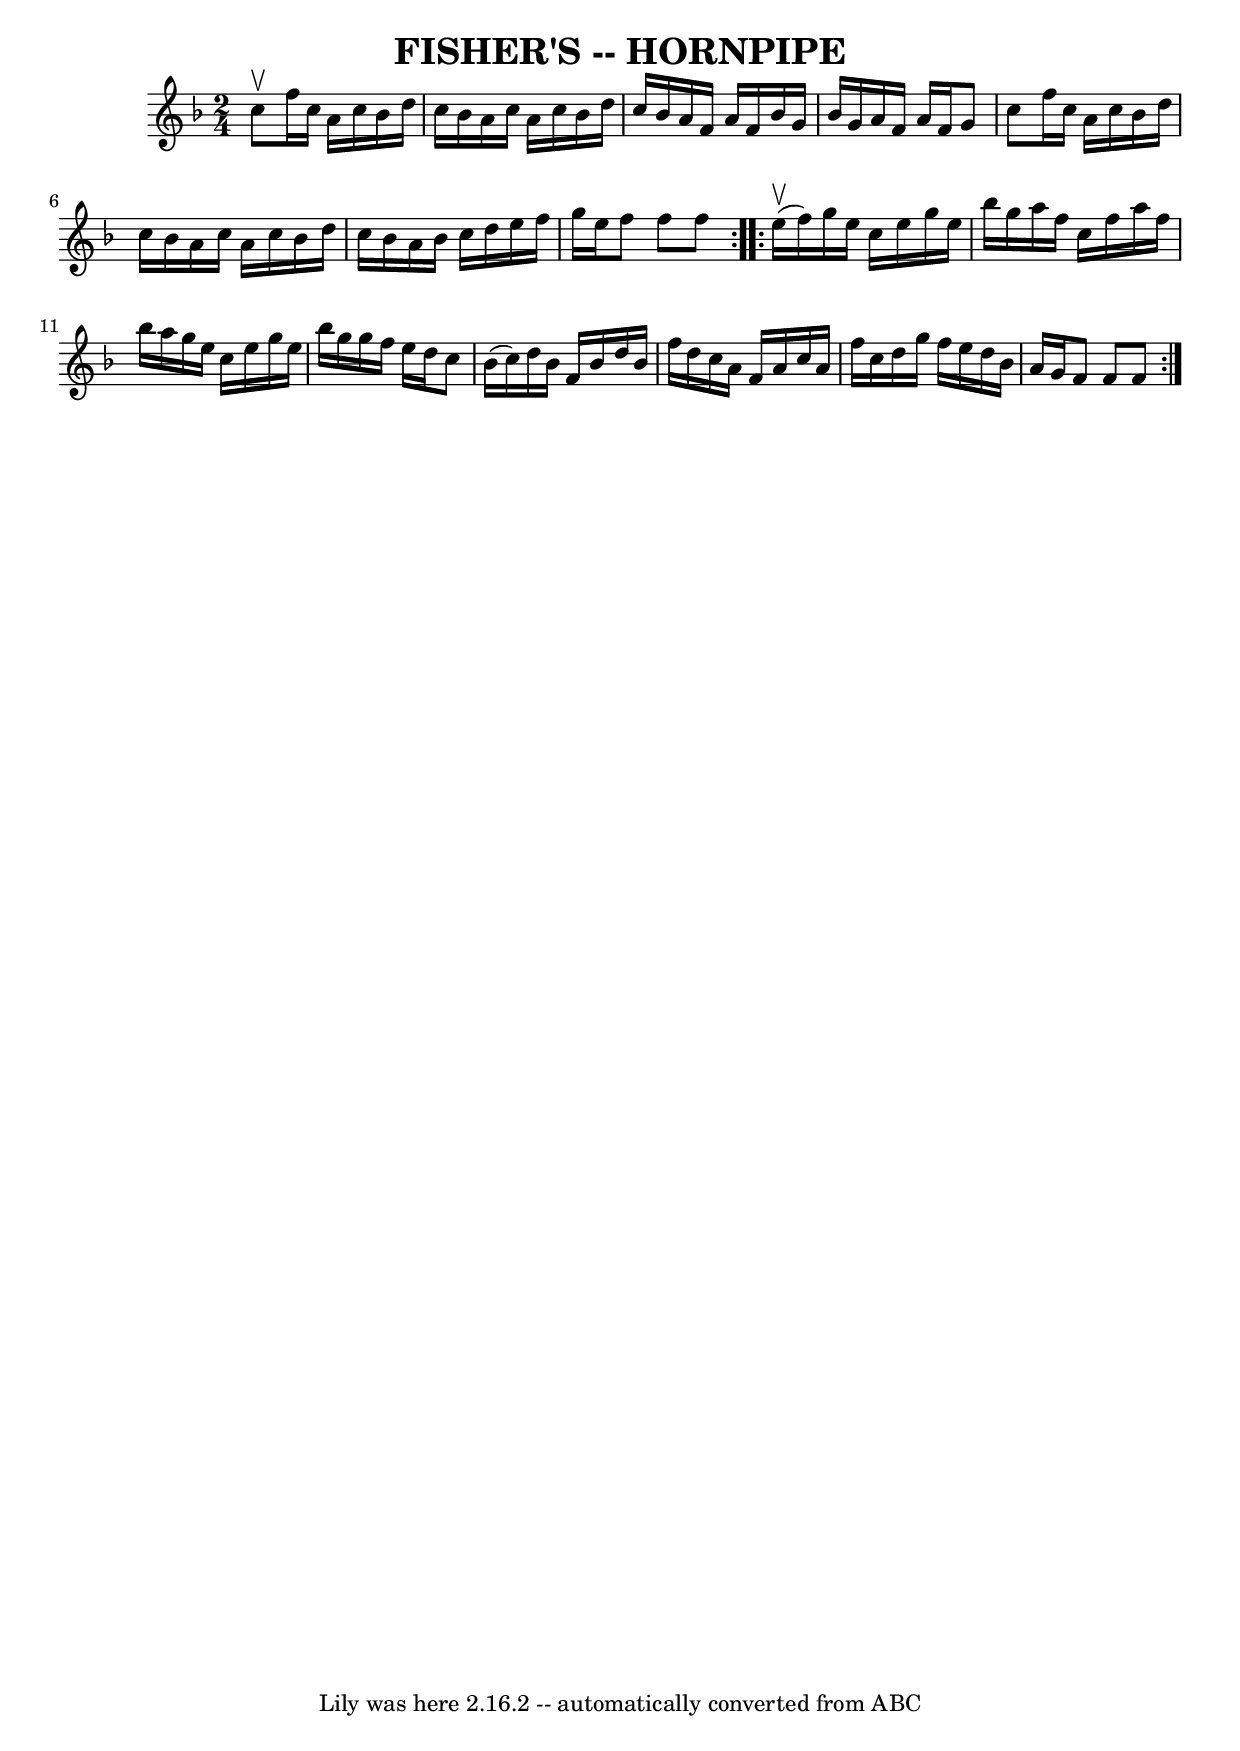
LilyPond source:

\version "2.16.2"
\include "Mammoth.ily"
\header {
  %% book = "Ryan's Mammoth Collection of Fiddle Tunes"
  crossRefNumber = "1"
  footnotes = "\\\\\\\\FISHER'S HORNPIPE -- First couple down the outside, back; down the centre,\\\\back; cast off; swing 6 hands quite round; right and left."
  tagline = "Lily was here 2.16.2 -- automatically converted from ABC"
  title = "FISHER'S -- HORNPIPE"

}
voicedefault =  {



  \repeat volta 2 {

    \time 2/4 
    \key f \major c''8^\upbow       |
    f''16 c''16 a'16  
    c''16 bes'16 d''16 c''16 bes'16    |
    a'16 c''16    
    a'16 c''16 bes'16 d''16 c''16 bes'16    |
    a'16 f'16  
    a'16 f'16 bes'16 g'16 bes'16 g'16    |
    a'16 f'16   
    a'16 f'16 g'8 c''8    |
    |
    f''16 c''16 a'16  
    c''16 bes'16 d''16 c''16 bes'16    |
    a'16 c''16    
    a'16 c''16 bes'16 d''16 c''16 bes'16    |
    a'16    
    bes'16 c''16 d''16 e''16 f''16 g''16 e''16    |
    f''8 
    f''8 f''8    
  }     
  \repeat volta 2 {
    e''16 (^\upbow f''16)       
    |
    g''16 e''16 c''16 e''16 g''16 e''16 bes''16    
    g''16    |
    a''16 f''16 c''16 f''16 a''16 f''16    
    bes''16 a''16    |
    g''16 e''16 c''16 e''16 g''16    
    e''16 bes''16 g''16    |
    g''16 f''16 e''16 d''16    
    c''8 bes'16 (c''16)   |
    |
    d''16 bes'16 f'16  
    bes'16 d''16 bes'16 f''16 d''16    |
    c''16 a'16    
    f'16 a'16 c''16 a'16 f''16 c''16    |
    d''16 g''16    
    f''16 e''16 d''16 bes'16 a'16 g'16    |
    f'8 f'8    
    f'8    
  }   

}

\score{
  <<

    \context Staff="default"
    {
      \voicedefault 
      
    }

  >>
  \layout {
    
  }
  \midi {
  }

}
